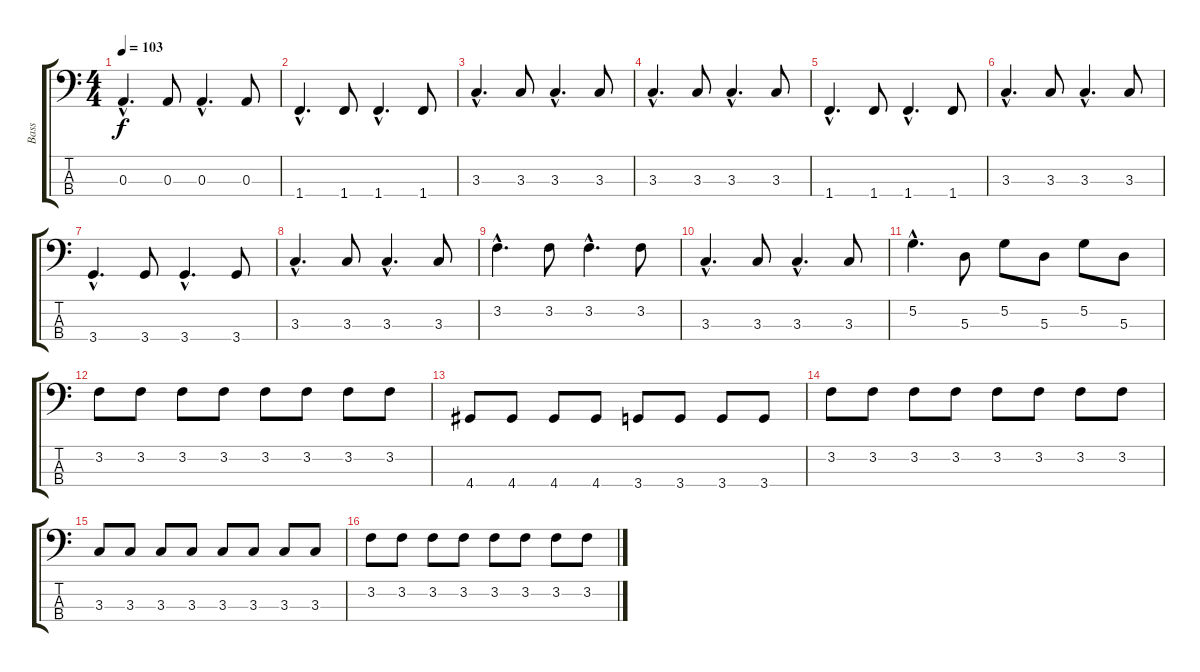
\track ("Bass" "Bass") {instrument acousticbass}
\staff {score tabs}
\tuning (G2 D2 A1 E1) {hide}
\ts (4 4)
\tempo 103
\clef f4
\ks c
0.3{hac}.4{d dy f} 0.3.8 0.3{hac}.4{d} 0.3.8 |
1.4{hac}.4{d} 1.4.8 1.4{hac}.4{d} 1.4.8 |
3.3{hac}.4{d} 3.3.8 3.3{hac}.4{d} 3.3.8 |
3.3{hac}.4{d} 3.3.8 3.3{hac}.4{d} 3.3.8 |
1.4{hac}.4{d} 1.4.8 1.4{hac}.4{d} 1.4.8 |
3.3{hac}.4{d} 3.3.8 3.3{hac}.4{d} 3.3.8 |
3.4{hac}.4{d} 3.4.8 3.4{hac}.4{d} 3.4.8 |
3.3{hac}.4{d} 3.3.8 3.3{hac}.4{d} 3.3.8 |
3.2{hac}.4{d} 3.2.8 3.2{hac}.4{d} 3.2.8 |
3.3{hac}.4{d} 3.3.8 3.3{hac}.4{d} 3.3.8 |
5.2{hac}.4{d} 5.3.8 5.2.8 5.3.8 5.2.8 5.3.8 |
3.2.8 3.2.8 3.2.8 3.2.8 3.2.8 3.2.8 3.2.8 3.2.8 |
4.4.8 4.4.8 4.4.8 4.4.8 3.4.8 3.4.8 3.4.8 3.4.8 |
3.2.8 3.2.8 3.2.8 3.2.8 3.2.8 3.2.8 3.2.8 3.2.8 |
3.3.8 3.3.8 3.3.8 3.3.8 3.3.8 3.3.8 3.3.8 3.3.8 |
3.2.8 3.2.8 3.2.8 3.2.8 3.2.8 3.2.8 3.2.8 3.2.8
